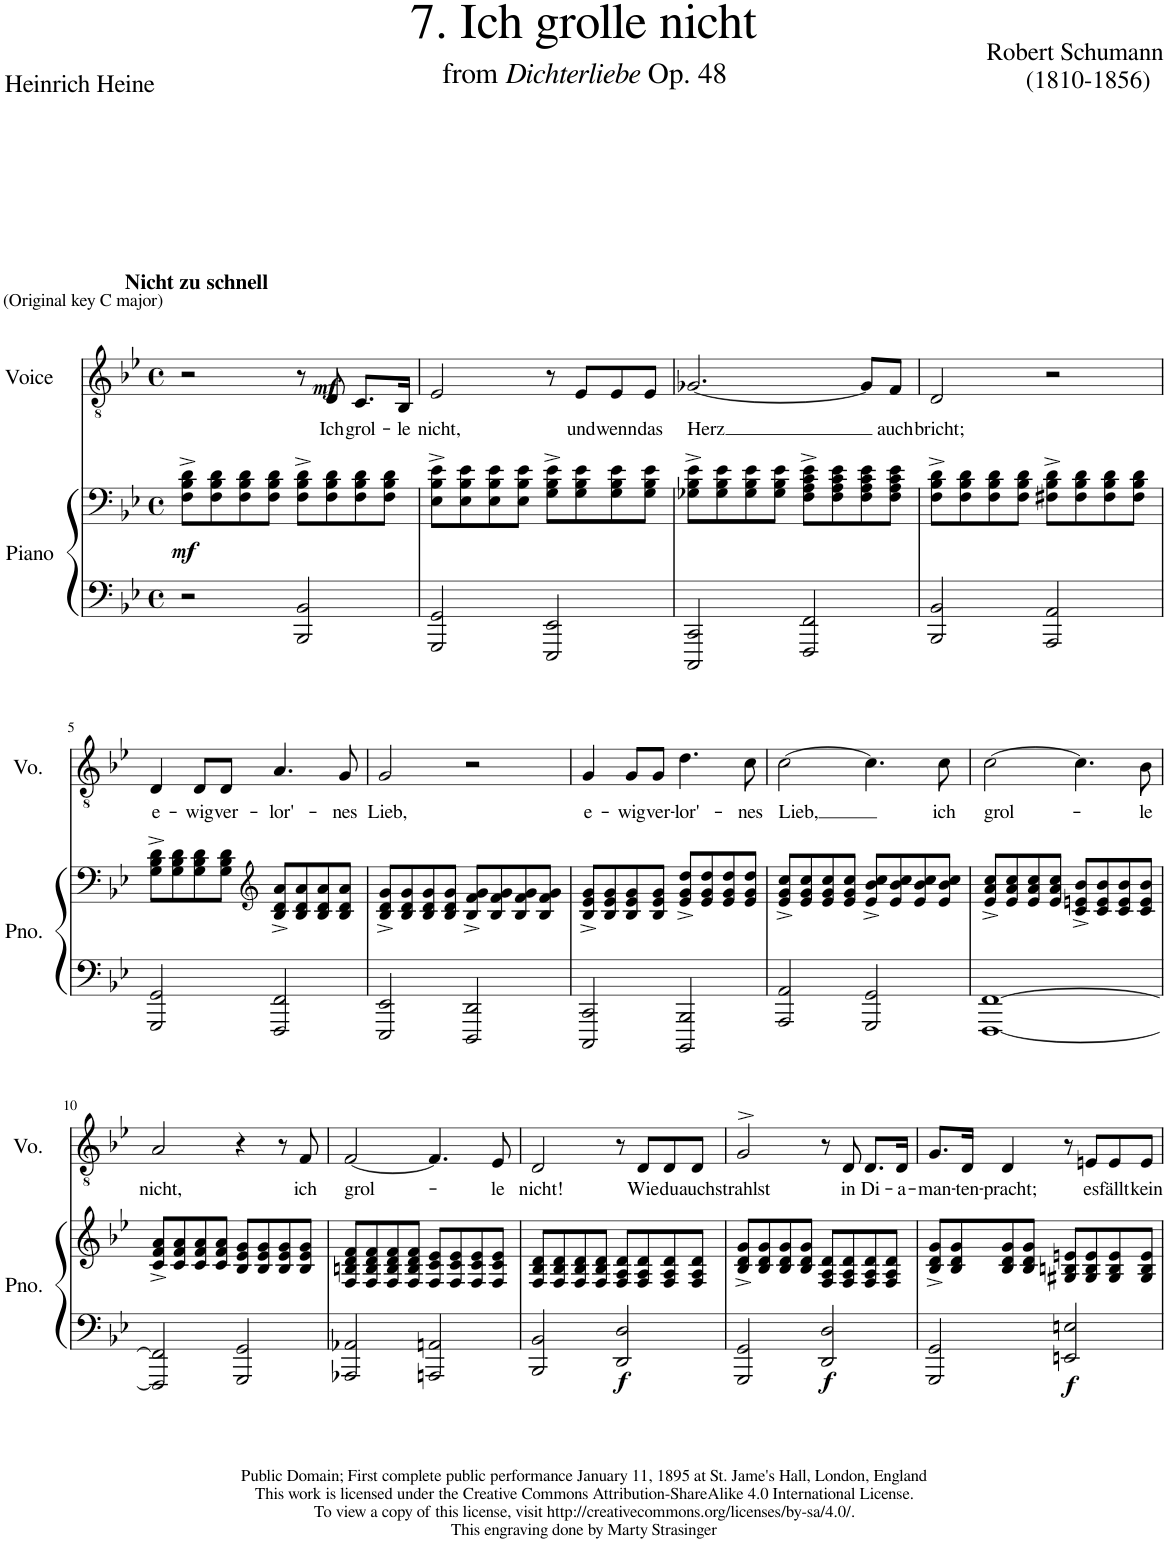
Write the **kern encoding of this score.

**kern	**kern	**dynam	**kern	**text	**dynam
*part2	*part2	*part2	*part1	*part1	*part1
*staff3	*staff2	*staff2/3	*staff1	*staff1	*staff1
*I"Piano	*	*	*I"Voice	*	*
*I'Pno.	*	*	*I'Vo.	*	*
*clefF4	*clefF4	*	*clefGv2	*	*
*k[b-e-]	*k[b-e-]	*	*k[b-e-]	*	*
*M4/4	*M4/4	*	*M4/4	*	*
*met(c)	*met(c)	*	*met(c)	*	*
=1	=1	=1	=1	=1	=1
!	!	!	!LO:TX:a:t=Invisible notes, articulations, tempos, etc. are to provide better playback due to technology limitations and to reflect actual performance practice.	!	!
!	!	!	!LO:TX:a:B:t=Nicht zu schnell	!	!
!	!	!LO:DY:b	!	!	!
*	*	*	*^	*	*
2r	8F\^ 8B-\^ 8d\^L	mf	2r	8.ryy	.	.
.	8F\ 8B-\ 8d\	.	.	.	.	.
!	!	!	!	!LO:TX:a:t=(Original key C major)	!	!
.	.	.	.	2ryy	.	.
.	8F\ 8B-\ 8d\	.	.	.	.	.
.	8F\ 8B-\ 8d\J	.	.	.	.	.
2BBB-/ 2BB-/	8F\^ 8B-\^ 8d\^L	.	8r	.	.	.
!	!	!	!	!	!LO:LY:b	!LO:DY:b
.	8F\ 8B-\ 8d\	.	8D/	.	Ich	mf
.	.	.	.	4ryy	.	.
!	!	!	!	!	!LO:LY:b	!
.	8F\ 8B-\ 8d\	.	8.C/L	.	grol-	.
.	8F\ 8B-\ 8d\J	.	.	.	.	.
!	!	!	!	!	!LO:LY:b	!
.	.	.	16BB-/Jk	16ryy	-le	.
=2	=2	=2	=2	=2	=2	=2
!	!	!	!	!	!LO:LY:b	!
*	*	*	*v	*v	*	*
2GGG/ 2GG/	8E-\^ 8B-\^ 8e-\^L	.	2E-/	nicht,	.
.	8E-\ 8B-\ 8e-\	.	.	.	.
.	8E-\ 8B-\ 8e-\	.	.	.	.
.	8E-\ 8B-\ 8e-\J	.	.	.	.
2EEE-/ 2EE-/	8G\^ 8B-\^ 8e-\^L	.	8r	.	.
!	!	!	!	!LO:LY:b	!
.	8G\ 8B-\ 8e-\	.	8E-/L	und	.
!	!	!	!	!LO:LY:b	!
.	8G\ 8B-\ 8e-\	.	8E-/	wenn	.
!	!	!	!	!LO:LY:b	!
.	8G\ 8B-\ 8e-\J	.	8E-/J	das	.
=3	=3	=3	=3	=3	=3
!	!	!	!	!LO:LY:b	!
2CCC/ 2CC/	8G-X\^ 8B-\^ 8e-\^L	.	[2.G-X/	Herz	.
.	8G-\ 8B-\ 8e-\	.	.	.	.
.	8G-\ 8B-\ 8e-\	.	.	.	.
.	8G-\ 8B-\ 8e-\J	.	.	.	.
2FFF/ 2FF/	8F\^ 8A\^ 8c\^ 8e-\^L	.	.	.	.
.	8F\ 8A\ 8c\ 8e-\	.	.	.	.
.	8F\ 8A\ 8c\ 8e-\	.	8G-/L]	.	.
!	!	!	!	!LO:LY:b	!
.	8F\ 8A\ 8c\ 8e-\J	.	8F/J	auch	.
=4	=4	=4	=4	=4	=4
!	!	!	!	!LO:LY:b	!
2BBB-/ 2BB-/	8F\^ 8B-\^ 8d\^L	.	2D/	bricht;	.
.	8F\ 8B-\ 8d\	.	.	.	.
.	8F\ 8B-\ 8d\	.	.	.	.
.	8F\ 8B-\ 8d\J	.	.	.	.
2AAA/ 2AA/	8F#X\^ 8B-\^ 8d\^L	.	2r	.	.
.	8F#\ 8B-\ 8d\	.	.	.	.
.	8F#\ 8B-\ 8d\	.	.	.	.
.	8F#\ 8B-\ 8d\J	.	.	.	.
!!LO:LB:g=z
=5	=5	=5	=5	=5	=5
!	!	!	!	!LO:LY:b	!
2GGG/ 2GG/	8G\^ 8B-\^ 8d\^L	.	4D/	e-	.
.	8G\ 8B-\ 8d\	.	.	.	.
!	!	!	!	!LO:LY:b	!
.	8G\ 8B-\ 8d\	.	8D/L	-wig	.
!	!	!	!	!LO:LY:b	!
.	8G\ 8B-\ 8d\J	.	8D/J	ver-	.
*	*clefG2	*	*	*	*
!	!	!	!	!LO:LY:b	!
2FFF/ 2FF/	8B-/^ 8d/^ 8a/^L	.	4.A/	-lor'-	.
.	8B-/ 8d/ 8a/	.	.	.	.
.	8B-/ 8d/ 8a/	.	.	.	.
!	!	!	!	!LO:LY:b	!
.	8B-/ 8d/ 8a/J	.	8G/	-nes	.
=6	=6	=6	=6	=6	=6
!	!	!	!	!LO:LY:b	!
2EEE-/ 2EE-/	8B-/^ 8d/^ 8g/^L	.	2G/	Lieb,	.
.	8B-/ 8d/ 8g/	.	.	.	.
.	8B-/ 8d/ 8g/	.	.	.	.
.	8B-/ 8d/ 8g/J	.	.	.	.
2DDD/ 2DD/	8B-/^ 8f/^ 8g/^L	.	2r	.	.
.	8B-/ 8f/ 8g/	.	.	.	.
.	8B-/ 8f/ 8g/	.	.	.	.
.	8B-/ 8f/ 8g/J	.	.	.	.
=7	=7	=7	=7	=7	=7
!	!	!	!	!LO:LY:b	!
2CCC/ 2CC/	8B-/^ 8e-/^ 8g/^L	.	4G/	e-	.
.	8B-/ 8e-/ 8g/	.	.	.	.
!	!	!	!	!LO:LY:b	!
.	8B-/ 8e-/ 8g/	.	8G/L	-wig	.
!	!	!	!	!LO:LY:b	!
.	8B-/ 8e-/ 8g/J	.	8G/J	ver-	.
!	!	!	!	!LO:LY:b	!
2BBBB-/ 2BBB-/	8e-/^ 8g/^ 8dd/^L	.	4.d\	-lor'-	.
.	8e-/ 8g/ 8dd/	.	.	.	.
.	8e-/ 8g/ 8dd/	.	.	.	.
!	!	!	!	!LO:LY:b	!
.	8e-/ 8g/ 8dd/J	.	8c\	-nes	.
=8	=8	=8	=8	=8	=8
!	!	!	!	!LO:LY:b	!
2AAA/ 2AA/	8e-/^ 8g/^ 8cc/^L	.	[2c\	Lieb,	.
.	8e-/ 8g/ 8cc/	.	.	.	.
.	8e-/ 8g/ 8cc/	.	.	.	.
.	8e-/ 8g/ 8cc/J	.	.	.	.
2GGG/ 2GG/	8e-/^ 8b-/^ 8cc/^L	.	4.c\]	.	.
.	8e-/ 8b-/ 8cc/	.	.	.	.
.	8e-/ 8b-/ 8cc/	.	.	.	.
!	!	!	!	!LO:LY:b	!
.	8e-/ 8b-/ 8cc/J	.	8c\	ich	.
=9	=9	=9	=9	=9	=9
!	!	!	!	!LO:LY:b	!
[1FFF [1FF	8e-/^ 8a/^ 8cc/^L	.	[2c\	grol-	.
.	8e-/ 8a/ 8cc/	.	.	.	.
.	8e-/ 8a/ 8cc/	.	.	.	.
.	8e-/ 8a/ 8cc/J	.	.	.	.
.	8c/^ 8en/^ 8b-/^L	.	4.c\]	.	.
.	8c/ 8e/ 8b-/	.	.	.	.
.	8c/ 8e/ 8b-/	.	.	.	.
!	!	!	!	!LO:LY:b	!
.	8c/ 8e/ 8b-/J	.	8B-\	-le	.
!!LO:LB:g=z
=10	=10	=10	=10	=10	=10
!	!	!	!	!LO:LY:b	!
2FFF/] 2FF/]	8c/^ 8f/^ 8a/^L	.	2A/	nicht,	.
.	8c/ 8f/ 8a/	.	.	.	.
.	8c/ 8f/ 8a/	.	.	.	.
.	8c/ 8f/ 8a/J	.	.	.	.
2GGG/ 2GG/	8B-/ 8e-/ 8g/L	.	4r	.	.
.	8B-/ 8e-/ 8g/	.	.	.	.
.	8B-/ 8e-/ 8g/	.	8r	.	.
!	!	!	!	!LO:LY:b	!
.	8B-/ 8e-/ 8g/J	.	8F/	ich	.
=11	=11	=11	=11	=11	=11
!	!	!	!	!LO:LY:b	!
2AAA-X/ 2AA-X/	8F/ 8Bn/ 8d/ 8f/L	.	[2F/	grol-	.
.	8F/ 8B/ 8d/ 8f/	.	.	.	.
.	8F/ 8B/ 8d/ 8f/	.	.	.	.
.	8F/ 8B/ 8d/ 8f/J	.	.	.	.
2AAAn/ 2AAn/	8F/ 8c/ 8e-/L	.	4.F/]	.	.
.	8F/ 8c/ 8e-/	.	.	.	.
.	8F/ 8c/ 8e-/	.	.	.	.
!	!	!	!	!LO:LY:b	!
.	8F/ 8c/ 8e-/J	.	8E-/	-le	.
=12	=12	=12	=12	=12	=12
!	!	!	!	!LO:LY:b	!
2BBB-/ 2BB-/	8F/ 8B-/ 8d/L	.	2D/	nicht!	.
.	8F/ 8B-/ 8d/	.	.	.	.
.	8F/ 8B-/ 8d/	.	.	.	.
.	8F/ 8B-/ 8d/J	.	.	.	.
!	!	!LO:DY:b=2	!	!	!
2DD/ 2D/	8F/ 8A/ 8d/L	f	8r	.	.
!	!	!	!	!LO:LY:b	!
.	8F/ 8A/ 8d/	.	8D/L	Wie	.
!	!	!	!	!LO:LY:b	!
.	8F/ 8A/ 8d/	.	8D/	du	.
!	!	!	!	!LO:LY:b	!
.	8F/ 8A/ 8d/J	.	8D/J	auch	.
=13	=13	=13	=13	=13	=13
!	!	!	!	!LO:LY:b	!
2GGG/ 2GG/	8B-/^ 8d/^ 8g/^L	.	2G^>/	strahlst	.
.	8B-/ 8d/ 8g/	.	.	.	.
.	8B-/ 8d/ 8g/	.	.	.	.
.	8B-/ 8d/ 8g/J	.	.	.	.
!	!	!LO:DY:b=2	!	!	!
2DD/ 2D/	8F/ 8A/ 8d/L	f	8r	.	.
!	!	!	!	!LO:LY:b	!
.	8F/ 8A/ 8d/	.	8D/	in	.
!	!	!	!	!LO:LY:b	!
.	8F/ 8A/ 8d/	.	8.D/L	Di-	.
.	8F/ 8A/ 8d/J	.	.	.	.
!	!	!	!	!LO:LY:b	!
.	.	.	16D/Jk	-a-	.
=14	=14	=14	=14	=14	=14
!	!	!	!	!LO:LY:b	!
2GGG/ 2GG/	8B-/^ 8d/^ 8g/^L	.	8.G/L	-man-	.
.	8B-/ 8d/ 8g/	.	.	.	.
!	!	!	!	!LO:LY:b	!
.	.	.	16D/Jk	-ten-	.
!	!	!	!	!LO:LY:b	!
.	8B-/ 8d/ 8g/	.	4D/	-pracht;	.
.	8B-/ 8d/ 8g/J	.	.	.	.
!	!	!LO:DY:b=2	!	!	!
2EEn/ 2En/	8G#X/ 8Bn/ 8en/L	f	8r	.	.
!	!	!	!	!LO:LY:b	!
.	8G#/ 8B/ 8e/	.	8En/L	es	.
!	!	!	!	!LO:LY:b	!
.	8G#/ 8B/ 8e/	.	8E/	fällt	.
!	!	!	!	!LO:LY:b	!
.	8G#/ 8B/ 8e/J	.	8E/J	kein	.
=	=	=	=	=	=
*-	*-	*-	*-	*-	*-
